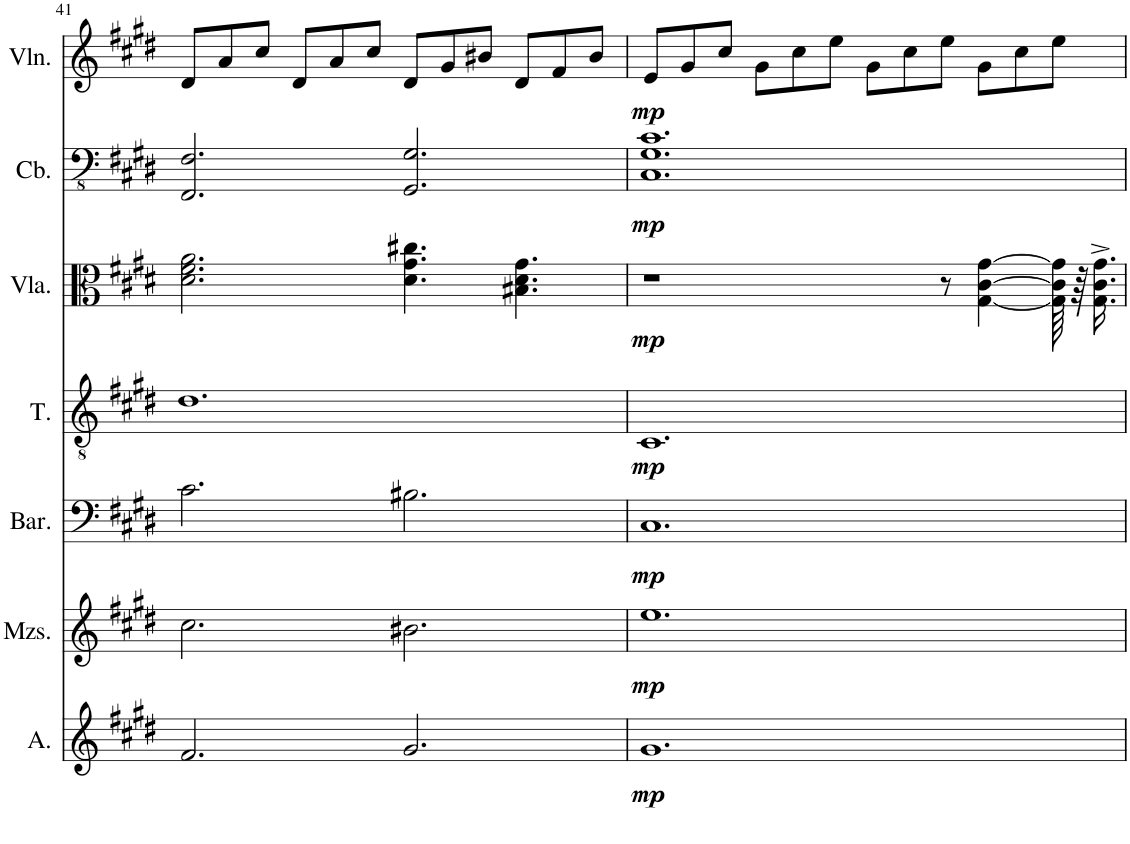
**kern	**dynam	**kern	**dynam	**kern	**dynam	**kern	**dynam	**kern	**dynam	**kern	**dynam	**kern	**dynam
*part7	*part7	*part6	*part6	*part5	*part5	*part4	*part4	*part3	*part3	*part2	*part2	*part1	*part1
*staff7	*staff7	*staff6	*staff6	*staff5	*staff5	*staff4	*staff4	*staff3	*staff3	*staff2	*staff2	*staff1	*staff1
*I"Alto	*	*I"Mezzo-soprano	*	*I"Baritone	*	*I"Tenor	*	*I"Viola	*	*I"Contrabass	*	*I"Violin	*
*I'A.	*	*I'Mzs.	*	*I'Bar.	*	*I'T.	*	*I'Vla.	*	*I'Cb.	*	*I'Vln.	*
!!LO:PB:g=z
*clefG2	*	*clefG2	*	*clefF4	*	*clefGv2	*	*clefC3	*	*clefFv4	*	*clefG2	*
*	*	*	*	*	*	*	*	*	*	*Trd7c12	*	*	*
*k[f#c#g#d#]	*	*k[f#c#g#d#]	*	*k[f#c#g#d#]	*	*k[f#c#g#d#]	*	*k[f#c#g#d#]	*	*k[f#c#g#d#]	*	*k[f#c#g#d#]	*
*M12/8	*	*M12/8	*	*M12/8	*	*M12/8	*	*M12/8	*	*M12/8	*	*M12/8	*
=41	=41	=41	=41	=41	=41	=41	=41	=41	=41	=41	=41	=41	=41
2.f#/	.	2.cc#\	.	2.c#\	.	1.d#	.	2.d#\ 2.f#\ 2.a\	.	2.FFF#/ 2.FF#/	.	8d#/L	.
.	.	.	.	.	.	.	.	.	.	.	.	8a/	.
.	.	.	.	.	.	.	.	.	.	.	.	8cc#/J	.
.	.	.	.	.	.	.	.	.	.	.	.	8d#/L	.
.	.	.	.	.	.	.	.	.	.	.	.	8a/	.
.	.	.	.	.	.	.	.	.	.	.	.	8cc#/J	.
2.g#/	.	2.b#X\	.	2.B#X\	.	.	.	4.d#\ 4.g#\ 4.cc#X\	.	2.GGG#/ 2.GG#/	.	8d#/L	.
.	.	.	.	.	.	.	.	.	.	.	.	8g#/	.
.	.	.	.	.	.	.	.	.	.	.	.	8b#X/J	.
.	.	.	.	.	.	.	.	4.B#X\ 4.d#\ 4.g#\	.	.	.	8d#/L	.
.	.	.	.	.	.	.	.	.	.	.	.	8f#/	.
.	.	.	.	.	.	.	.	.	.	.	.	8b#/J	.
=42	=42	=42	=42	=42	=42	=42	=42	=42	=42	=42	=42	=42	=42
!	!LO:DY:b	!	!LO:DY:b	!	!LO:DY:b	!	!LO:DY:b	!	!LO:DY:b	!	!LO:DY:b	!	!LO:DY:b
1.g#	mp	1.ee	mp	1.C#	mp	1.C#	mp	1r	mp	1.CC# 1.GG# 1.C#	mp	8e/L	mp
.	.	.	.	.	.	.	.	.	.	.	.	8g#/	.
.	.	.	.	.	.	.	.	.	.	.	.	8cc#/J	.
.	.	.	.	.	.	.	.	.	.	.	.	8g#\L	.
.	.	.	.	.	.	.	.	.	.	.	.	8cc#\	.
.	.	.	.	.	.	.	.	.	.	.	.	8ee\J	.
.	.	.	.	.	.	.	.	.	.	.	.	8g#\L	.
.	.	.	.	.	.	.	.	.	.	.	.	8cc#\	.
.	.	.	.	.	.	.	.	8r	.	.	.	8ee\J	.
.	.	.	.	.	.	.	.	[4G#\ [4c#\ [4g#\	.	.	.	8g#\L	.
.	.	.	.	.	.	.	.	.	.	.	.	8cc#\	.
.	.	.	.	.	.	.	.	64G#\] 64c#\] 64g#\]	.	.	.	8ee\J	.
.	.	.	.	.	.	.	.	64r	.	.	.	.	.
.	.	.	.	.	.	.	.	16.G#\^ 16.c#\^ 16.g#\^	.	.	.	.	.
=	=	=	=	=	=	=	=	=	=	=	=	=	=
*-	*-	*-	*-	*-	*-	*-	*-	*-	*-	*-	*-	*-	*-
